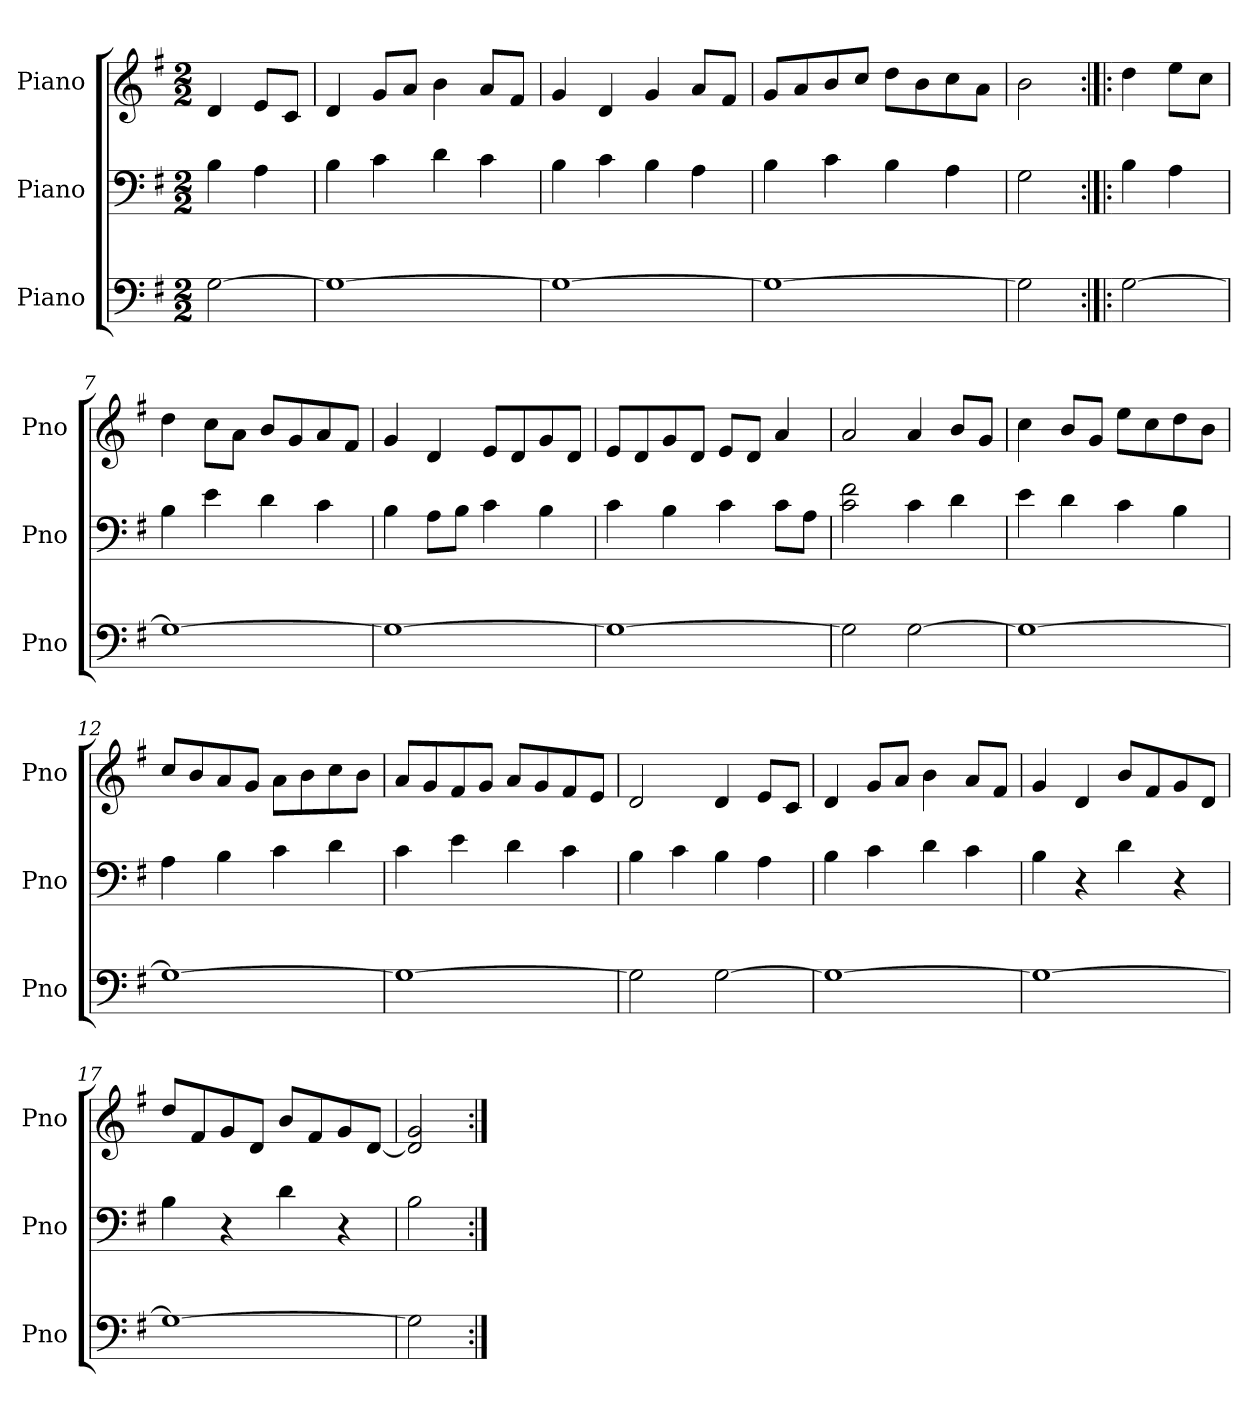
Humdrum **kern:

**kern	**kern	**kern
*part3	*part2	*part1
*staff3	*staff2	*staff1
*I"Piano	*I"Piano	*I"Piano
*I'Pno	*I'Pno	*I'Pno
*clefF4	*clefF4	*clefG2
*k[f#]	*k[f#]	*k[f#]
*G:	*G:	*G:
*M2/2	*M2/2	*M2/2
*MM150	*MM150	*MM150
=1	=1	=1
[2G\	4B\	4d/
.	4A\	8e/L
.	.	8c/J
=2	=2	=2
1G_	4B\	4d/
.	4c\	8g/L
.	.	8a/J
.	4d\	4b\
.	4c\	8a/L
.	.	8f#/J
=3	=3	=3
1G_	4B\	4g/
.	4c\	4d/
.	4B\	4g/
.	4A\	8a/L
.	.	8f#/J
=4	=4	=4
1G_	4B\	8g/L
.	.	8a/
.	4c\	8b/
.	.	8cc/J
.	4B\	8dd\L
.	.	8b\
.	4A\	8cc\
.	.	8a\J
=5	=5	=5
2G\]	2G\	2b\
=6:|!|:	=6:|!|:	=6:|!|:
[2G\	4B\	4dd\
.	4A\	8ee\L
.	.	8cc\J
=7	=7	=7
1G_	4B\	4dd\
.	4e\	8cc\L
.	.	8a\J
.	4d\	8b/L
.	.	8g/
.	4c\	8a/
.	.	8f#/J
!!LO:LB:g=z
=8	=8	=8
1G_	4B\	4g/
.	8A\L	4d/
.	8B\J	.
.	4c\	8e/L
.	.	8d/
.	4B\	8g/
.	.	8d/J
=9	=9	=9
1G_	4c\	8e/L
.	.	8d/
.	4B\	8g/
.	.	8d/J
.	4c\	8e/L
.	.	8d/J
.	8c\L	4a/
.	8A\J	.
=10	=10	=10
2G\]	2c\ 2f#\	2a/
[2G\	4c\	4a/
.	4d\	8b/L
.	.	8g/J
=11	=11	=11
1G_	4e\	4cc\
.	4d\	8b/L
.	.	8g/J
.	4c\	8ee\L
.	.	8cc\
.	4B\	8dd\
.	.	8b\J
=12	=12	=12
1G_	4A\	8cc/L
.	.	8b/
.	4B\	8a/
.	.	8g/J
.	4c\	8a\L
.	.	8b\
.	4d\	8cc\
.	.	8b\J
=13	=13	=13
1G_	4c\	8a/L
.	.	8g/
.	4e\	8f#/
.	.	8g/J
.	4d\	8a/L
.	.	8g/
.	4c\	8f#/
.	.	8e/J
!!LO:LB:g=z
=14	=14	=14
2G\]	4B\	2d/
.	4c\	.
[2G\	4B\	4d/
.	4A\	8e/L
.	.	8c/J
=15	=15	=15
1G_	4B\	4d/
.	4c\	8g/L
.	.	8a/J
.	4d\	4b\
.	4c\	8a/L
.	.	8f#/J
=16	=16	=16
1G_	4B\	4g/
.	4r	4d/
.	4d\	8b/L
.	.	8f#/
.	4r	8g/
.	.	8d/J
=17	=17	=17
1G_	4B\	8dd/L
.	.	8f#/
.	4r	8g/
.	.	8d/J
.	4d\	8b/L
.	.	8f#/
.	4r	8g/
.	.	[8d/J
=18	=18	=18
2G\]	2B\	2d/] 2g/
=:|!	=:|!	=:|!
*-	*-	*-
